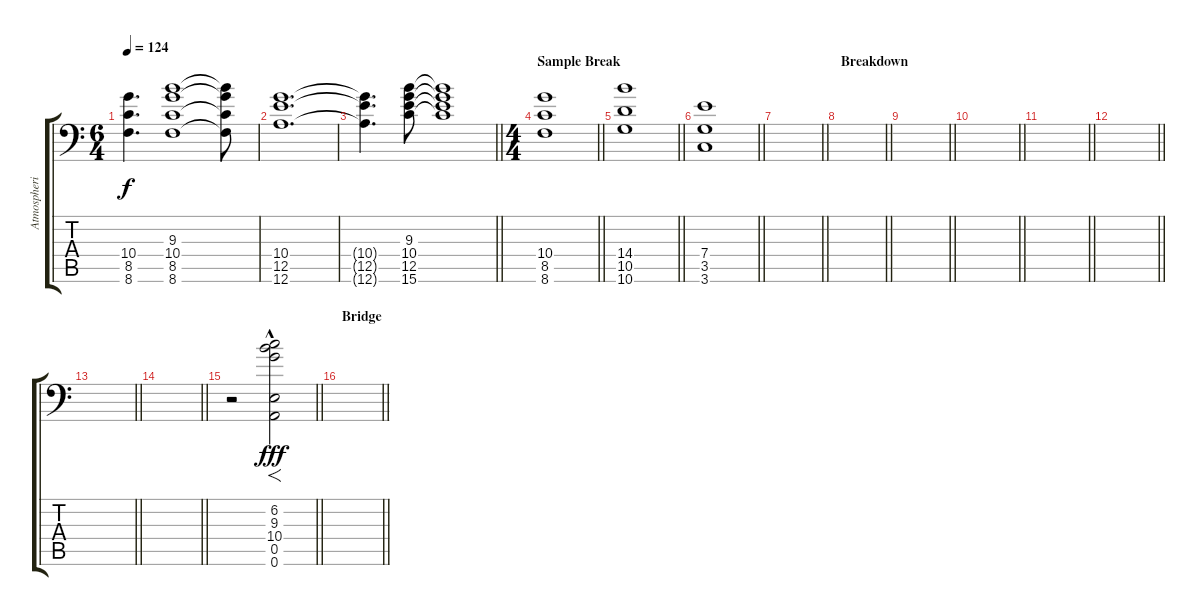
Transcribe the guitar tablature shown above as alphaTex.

\track ("Atmospherics 1" "Atmospheri") {instrument distortionguitar}
\staff {score tabs}
\tuning (B3 Gb3 D3 A2 E2 A1) {hide}
\ts (6 4)
\tempo 124
\clef f4
\ks c
(10.4{t} 8.5{t} 8.6{t}).4{d dy f} (9.3 10.4 8.5 8.6).1 (9.3{t} 10.4{t} 8.5{t} 8.6{t}).8 |
(10.4 12.5 12.6).1{d} |
\barLineRight lightlight
(10.4{t} 12.5{t} 12.6{t}).4{d} (9.3 10.4 12.5 15.6).8 (9.3{t} 10.4{t} 12.5{t} 15.6{t}).1 |
\ts (4 4)
\section ("" "Sample Break")
\barLineRight lightlight
(10.4 8.5 8.6).1{instrument synthstrings1} |
\barLineRight lightlight
(14.4 10.5 10.6).1 |
\barLineRight lightlight
(7.4 3.5 3.6).1 |
\barLineRight lightlight
|
\section ("" "Breakdown")
\barLineRight lightlight
|
\barLineRight lightlight
|
\barLineRight lightlight
|
\barLineRight lightlight
|
\barLineRight lightlight
|
\barLineRight lightlight
|
\barLineRight lightlight
|
\barLineRight lightlight
r.2 (6.2{hac} 9.3{hac} 10.4{hac} 0.5{hac} 0.6{hac}).2{f dy fff instrument distortionguitar} |
\section ("" "Bridge")
\barLineRight lightlight
